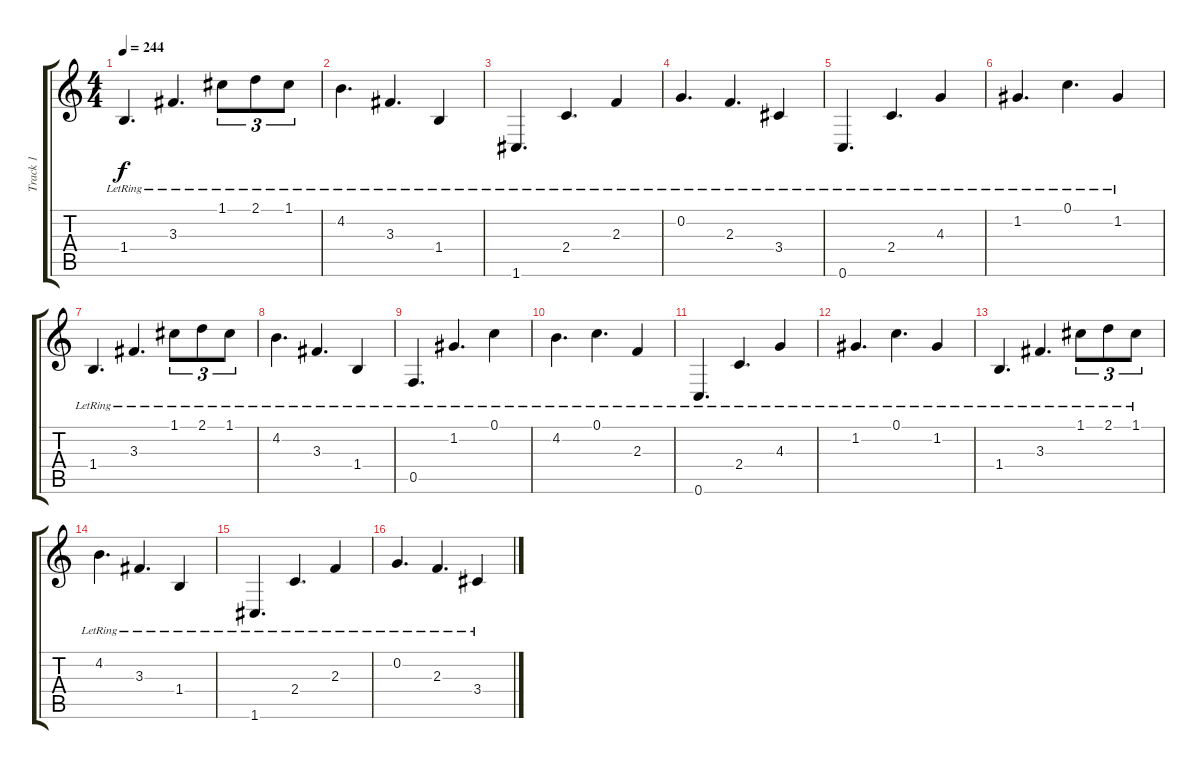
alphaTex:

\track ("Track 1" "Track 1") {instrument distortionguitar}
\staff {score tabs}
\tuning (C4 G3 Eb3 Bb2 F2 C2) {hide}
\ts (4 4)
\tempo 244
\clef g2
\ks c
1.4{lr}.4{d dy f balance 8} 3.3{lr}.4{d} 1.1{lr}.8{tu (3 2)} 2.1{lr}.8{tu (3 2)} 1.1{lr}.8{tu (3 2)} |
4.2{lr}.4{d} 3.3{lr}.4{d} 1.4{lr}.4 |
1.6{lr}.4{d} 2.4{lr}.4{d} 2.3{lr}.4 |
0.2{lr}.4{d} 2.3{lr}.4{d} 3.4{lr}.4 |
0.6{lr}.4{d} 2.4{lr}.4{d} 4.3{lr}.4 |
1.2{lr}.4{d} 0.1{lr}.4{d} 1.2{lr}.4 |
1.4{lr}.4{d} 3.3{lr}.4{d} 1.1{lr}.8{tu (3 2)} 2.1{lr}.8{tu (3 2)} 1.1{lr}.8{tu (3 2)} |
4.2{lr}.4{d} 3.3{lr}.4{d} 1.4{lr}.4 |
0.5{lr}.4{d instrument electricguitarmuted} 1.2{lr}.4{d} 0.1{lr}.4 |
4.2{lr}.4{d} 0.1{lr}.4{d} 2.3{lr}.4 |
0.6{lr}.4{d} 2.4{lr}.4{d} 4.3{lr}.4 |
1.2{lr}.4{d} 0.1{lr}.4{d} 1.2{lr}.4 |
1.4{lr}.4{d balance 8} 3.3{lr}.4{d} 1.1{lr}.8{tu (3 2)} 2.1{lr}.8{tu (3 2)} 1.1{lr}.8{tu (3 2)} |
4.2{lr}.4{d} 3.3{lr}.4{d} 1.4{lr}.4 |
1.6{lr}.4{d} 2.4{lr}.4{d} 2.3{lr}.4 |
0.2{lr}.4{d} 2.3{lr}.4{d} 3.4{lr}.4
